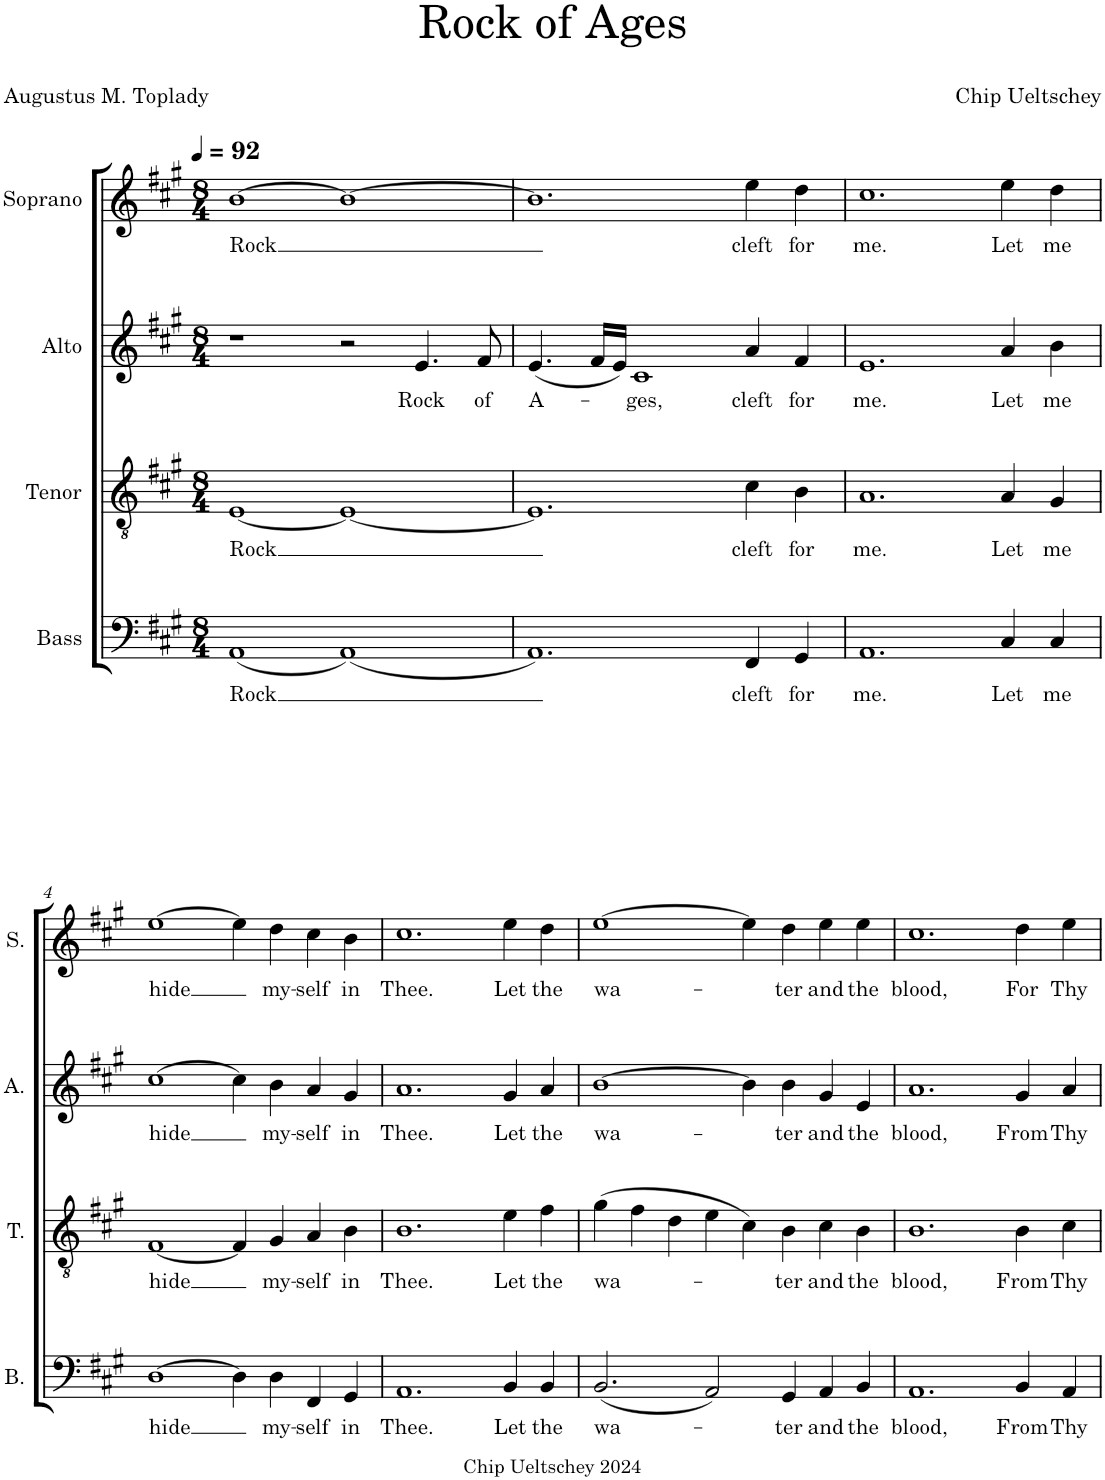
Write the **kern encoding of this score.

**kern	**text	**kern	**text	**kern	**text	**kern	**text
*part4	*part4	*part3	*part3	*part2	*part2	*part1	*part1
*staff4	*staff4	*staff3	*staff3	*staff2	*staff2	*staff1	*staff1
*I"Bass	*	*I"Tenor	*	*I"Alto	*	*I"Soprano	*
*I'B.	*	*I'T.	*	*I'A.	*	*I'S.	*
*clefF4	*	*clefGv2	*	*clefG2	*	*clefG2	*
*k[f#c#g#]	*	*k[f#c#g#]	*	*k[f#c#g#]	*	*k[f#c#g#]	*
*M8/4	*	*M8/4	*	*M8/4	*	*M8/4	*
*MM92	*	*MM92	*	*MM92	*	*MM92	*
=1	=1	=1	=1	=1	=1	=1	=1
!	!LO:LY:b	!	!LO:LY:b	!	!	!	!LO:LY:b
(1AA	Rock	[1E	Rock	1r	.	[1b	Rock
(1AA)	.	1E_	.	2r	.	1b_	.
!	!	!	!	!	!LO:LY:b	!	!
.	.	.	.	4.e/	Rock	.	.
!	!	!	!	!	!LO:LY:b	!	!
.	.	.	.	8f#/	of	.	.
=2	=2	=2	=2	=2	=2	=2	=2
!	!	!	!	!	!LO:LY:b	!	!
1.AA)	.	1.E]	.	(4.e/	A-	1.b]	.
.	.	.	.	16f#/LL	.	.	.
.	.	.	.	16e/JJ)	.	.	.
!	!	!	!	!	!LO:LY:b	!	!
.	.	.	.	1c#	-ges,	.	.
!	!LO:LY:b	!	!LO:LY:b	!	!LO:LY:b	!	!LO:LY:b
4FF#/	cleft	4c#\	cleft	4a/	cleft	4ee\	cleft
!	!LO:LY:b	!	!LO:LY:b	!	!LO:LY:b	!	!LO:LY:b
4GG#/	for	4B\	for	4f#/	for	4dd\	for
=3	=3	=3	=3	=3	=3	=3	=3
!	!LO:LY:b	!	!LO:LY:b	!	!LO:LY:b	!	!LO:LY:b
1.AA	me.	1.A	me.	1.e	me.	1.cc#	me.
!	!LO:LY:b	!	!LO:LY:b	!	!LO:LY:b	!	!LO:LY:b
4C#/	Let	4A/	Let	4a/	Let	4ee\	Let
!	!LO:LY:b	!	!LO:LY:b	!	!LO:LY:b	!	!LO:LY:b
4C#/	me	4G#/	me	4b\	me	4dd\	me
!!LO:LB:g=z
=4	=4	=4	=4	=4	=4	=4	=4
!	!LO:LY:b	!	!LO:LY:b	!	!LO:LY:b	!	!LO:LY:b
[1D	hide	[1F#	hide	[1cc#	hide	[1ee	hide
4D\]	.	4F#/]	.	4cc#\]	.	4ee\]	.
!	!LO:LY:b	!	!LO:LY:b	!	!LO:LY:b	!	!LO:LY:b
4D\	my-	4G#/	my-	4b\	my-	4dd\	my-
!	!LO:LY:b	!	!LO:LY:b	!	!LO:LY:b	!	!LO:LY:b
4FF#/	-self	4A/	-self	4a/	-self	4cc#\	-self
!	!LO:LY:b	!	!LO:LY:b	!	!LO:LY:b	!	!LO:LY:b
4GG#/	in	4B\	in	4g#/	in	4b\	in
=5	=5	=5	=5	=5	=5	=5	=5
!	!LO:LY:b	!	!LO:LY:b	!	!LO:LY:b	!	!LO:LY:b
1.AA	Thee.	1.B	Thee.	1.a	Thee.	1.cc#	Thee.
!	!LO:LY:b	!	!LO:LY:b	!	!LO:LY:b	!	!LO:LY:b
4BB/	Let	4e\	Let	4g#/	Let	4ee\	Let
!	!LO:LY:b	!	!LO:LY:b	!	!LO:LY:b	!	!LO:LY:b
4BB/	the	4f#\	the	4a/	the	4dd\	the
=6	=6	=6	=6	=6	=6	=6	=6
!	!LO:LY:b	!	!LO:LY:b	!	!LO:LY:b	!	!LO:LY:b
(2.BB/	wa-	(4g#\	wa-	[1b	wa-	[1ee	wa-
.	.	4f#\	.	.	.	.	.
.	.	4d\	.	.	.	.	.
2AA/)	.	4e\	.	.	.	.	.
.	.	4c#\)	.	4b\]	.	4ee\]	.
!	!LO:LY:b	!	!LO:LY:b	!	!LO:LY:b	!	!LO:LY:b
4GG#/	-ter	4B\	-ter	4b\	-ter	4dd\	-ter
!	!LO:LY:b	!	!LO:LY:b	!	!LO:LY:b	!	!LO:LY:b
4AA/	and	4c#\	and	4g#/	and	4ee\	and
!	!LO:LY:b	!	!LO:LY:b	!	!LO:LY:b	!	!LO:LY:b
4BB/	the	4B\	the	4e/	the	4ee\	the
=7	=7	=7	=7	=7	=7	=7	=7
!	!LO:LY:b	!	!LO:LY:b	!	!LO:LY:b	!	!LO:LY:b
1.AA	blood,	1.B	blood,	1.a	blood,	1.cc#	blood,
!	!LO:LY:b	!	!LO:LY:b	!	!LO:LY:b	!	!LO:LY:b
4BB/	From	4B\	From	4g#/	From	4dd\	For
!	!LO:LY:b	!	!LO:LY:b	!	!LO:LY:b	!	!LO:LY:b
4AA/	Thy	4c#\	Thy	4a/	Thy	4ee\	Thy
=	=	=	=	=	=	=	=
*-	*-	*-	*-	*-	*-	*-	*-
